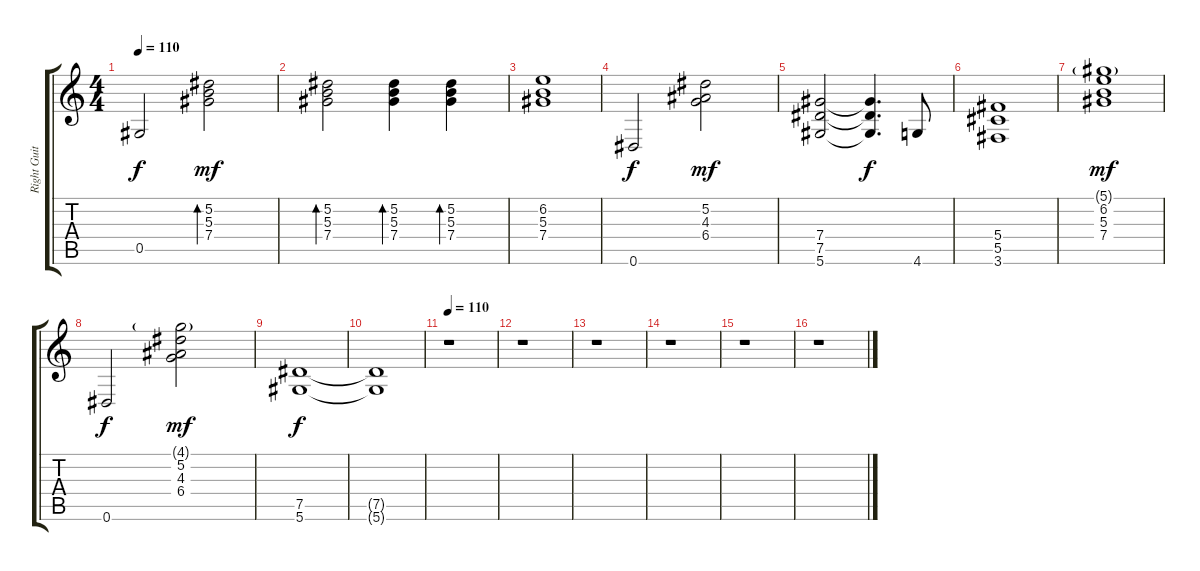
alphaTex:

\track ("Right Guitar" "Right Guit") {instrument overdrivenguitar}
\staff {score tabs}
\tuning (Eb4 Bb3 Gb3 Db3 Ab2 Eb2) {hide}
\ts (4 4)
\tempo 110
\clef g2
\ks c
0.5.2{dy f} (5.2 5.3 7.4).2{bd 240 dy mf} |
(5.2 5.3 7.4).2{bd 240} (5.2 5.3 7.4).4{bd 240} (5.2 5.3 7.4).4{bd 240} |
(6.2 5.3 7.4).1 |
0.6.2{dy f} (5.2 4.3 6.4).2{dy mf} |
(7.4 7.5 5.6).2 (7.4{t} 7.5{t} 5.6{t}).4{d dy f} 4.6.8 |
(5.4 5.5 3.6).1 |
(5.1{g} 6.2 5.3 7.4).1{dy mf} |
0.6.2{dy f} (4.1{g} 5.2 4.3 6.4).2{dy mf} |
(7.5 5.6).1{dy f} |
(7.5{t} 5.6{t}).1 |
\tempo 110
r.1 |
r.1 |
r.1 |
r.1 |
r.1 |
r.1
